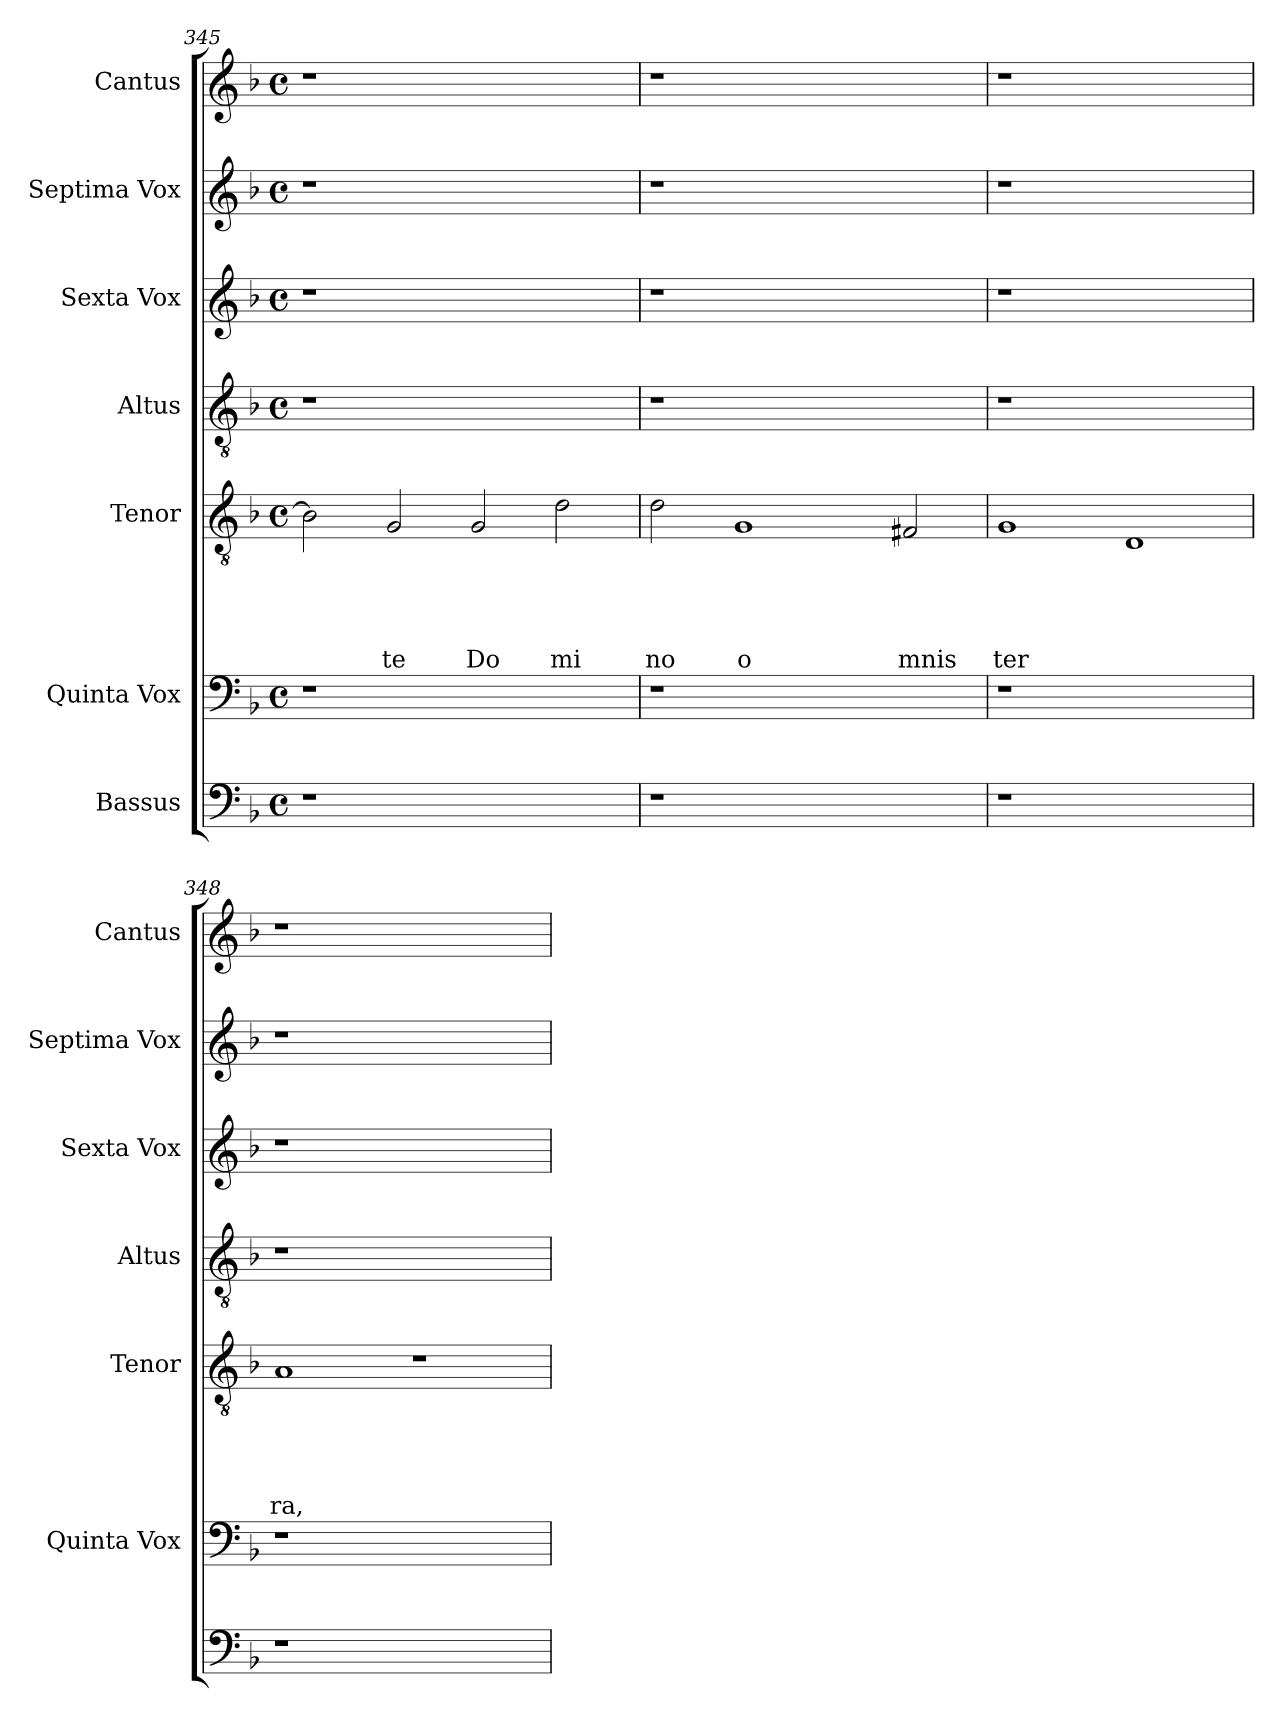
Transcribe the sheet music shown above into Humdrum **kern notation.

**kern	**kern	**kern	**text	**text	**text	**text	**text	**kern	**kern	**kern	**kern
*part7	*part6	*part5	*part5	*part5	*part5	*part5	*part5	*part4	*part3	*part2	*part1
*staff7	*staff6	*staff5	*staff5	*staff5	*staff5	*staff5	*staff5	*staff4	*staff3	*staff2	*staff1
*I"Bassus	*I"Quinta Vox	*I"Tenor	*	*	*	*	*	*I"Altus	*I"Sexta Vox	*I"Septima Vox	*I"Cantus
*	*I'Quinta Vox	*I'Tenor	*	*	*	*	*	*I'Altus	*I'Sexta Vox	*I'Septima Vox	*I'Cantus
*clefF4	*clefF4	*clefGv2	*	*	*	*	*	*clefGv2	*clefG2	*clefG2	*clefG2
*k[b-]	*k[b-]	*k[b-]	*	*	*	*	*	*k[b-]	*k[b-]	*k[b-]	*k[b-]
*F:	*F:	*F:	*	*	*	*	*	*F:	*F:	*F:	*F:
*M4/4	*M4/4	*M4/4	*	*	*	*	*	*M4/4	*M4/4	*M4/4	*M4/4
*met(c)	*met(c)	*met(c)	*	*	*	*	*	*met(c)	*met(c)	*met(c)	*met(c)
=345	=345	=345	=345	=345	=345	=345	=345	=345	=345	=345	=345
1r	1r	2B-\]	.	.	.	.	.	1r	1r	1r	1r
!	!	!	!	!	!	!	!LO:LY:b	!	!	!	!
.	.	2G/	.	.	.	.	te	.	.	.	.
!	!	!	!	!	!	!	!LO:LY:b	!	!	!	!
1ryy	1ryy	2G/	.	.	.	.	Do	1ryy	1ryy	1ryy	1ryy
!	!	!	!	!	!	!	!LO:LY:b	!	!	!	!
.	.	2d\	.	.	.	.	mi	.	.	.	.
=346	=346	=346	=346	=346	=346	=346	=346	=346	=346	=346	=346
!	!	!	!	!	!	!	!LO:LY:b	!	!	!	!
1r	1r	2d\	.	.	.	.	no	1r	1r	1r	1r
!	!	!	!	!	!	!	!LO:LY:b	!	!	!	!
.	.	1G	.	.	.	.	o	.	.	.	.
1ryy	1ryy	.	.	.	.	.	.	1ryy	1ryy	1ryy	1ryy
!	!	!	!	!	!	!	!LO:LY:b	!	!	!	!
.	.	2F#X/	.	.	.	.	mnis	.	.	.	.
=347	=347	=347	=347	=347	=347	=347	=347	=347	=347	=347	=347
!	!	!	!	!	!	!	!LO:LY:b	!	!	!	!
1r	1r	1G	.	.	.	.	ter	1r	1r	1r	1r
1ryy	1ryy	1D	.	.	.	.	.	1ryy	1ryy	1ryy	1ryy
=348	=348	=348	=348	=348	=348	=348	=348	=348	=348	=348	=348
!	!	!	!	!	!	!	!LO:LY:b	!	!	!	!
1r	1r	1A	.	.	.	.	ra,	1r	1r	1r	1r
1ryy	1ryy	1r	.	.	.	.	.	1ryy	1ryy	1ryy	1ryy
=	=	=	=	=	=	=	=	=	=	=	=
*-	*-	*-	*-	*-	*-	*-	*-	*-	*-	*-	*-
